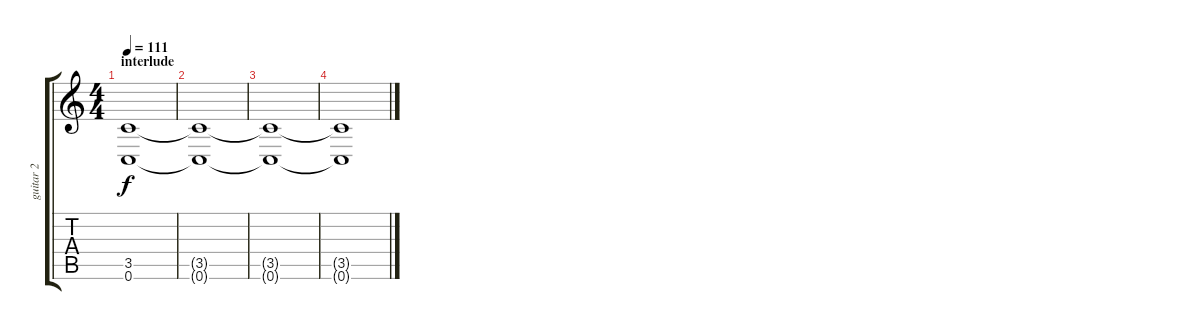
\track ("guitar 2" "guitar 2") {instrument overdrivenguitar}
\staff {score tabs}
\tuning (E4 B3 G3 D3 A2 C2) {hide}
\ts (4 4)
\section ("" "interlude")
\tempo 111
\clef g2
\ks c
(3.5 0.6).1{dy f volume 11 instrument distortionguitar} |
(3.5{t} 0.6{t}).1 |
(3.5{t} 0.6{t}).1 |
(3.5{t} 0.6{t}).1
